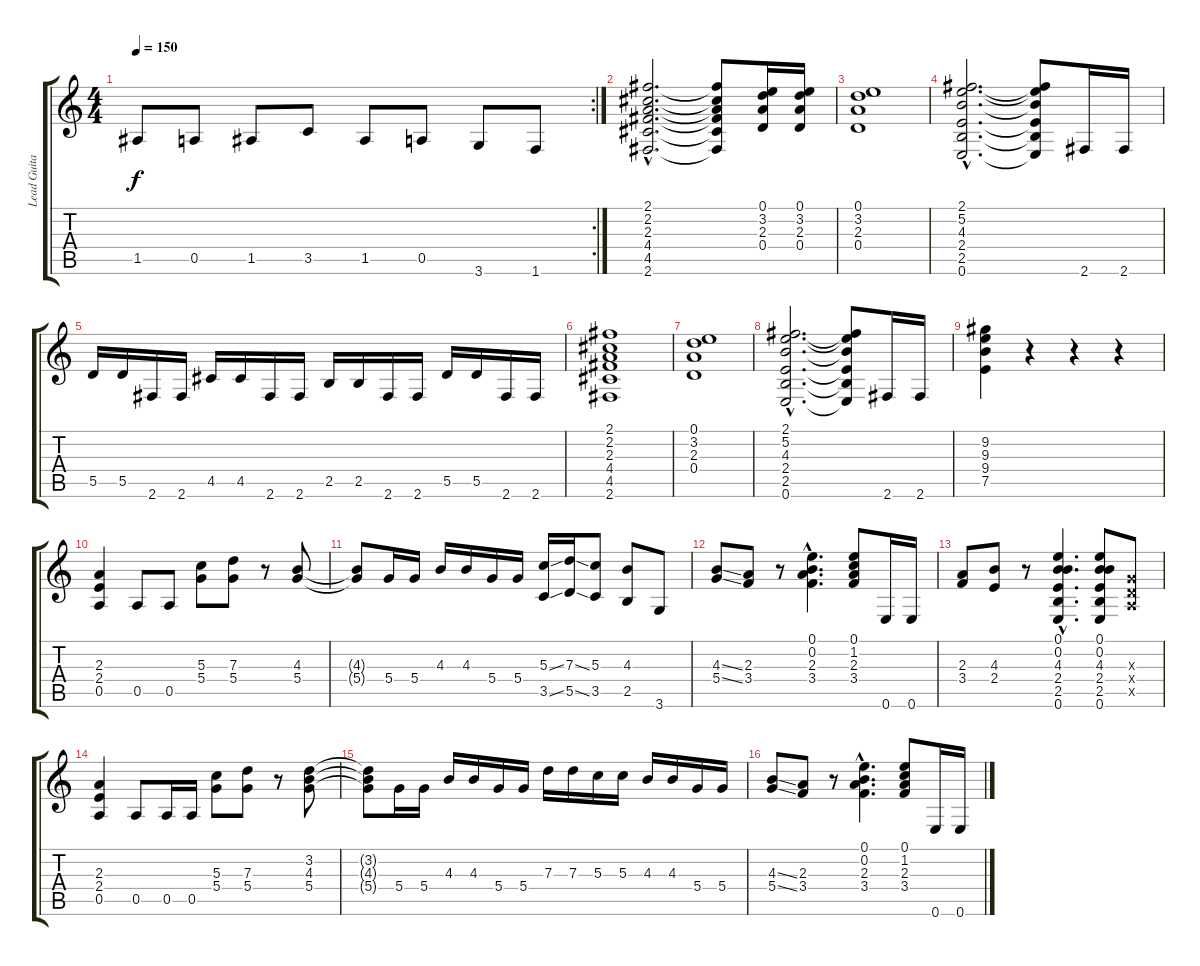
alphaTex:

\track ("Lead Guitar" "Lead Guita") {instrument overdrivenguitar}
\staff {score tabs}
\tuning (E4 B3 G3 D3 A2 E2) {hide}
\rc 2
\ts (4 4)
\tempo 150
\clef g2
\ks c
1.5.8{dy f} 0.5.8 1.5.8 3.5.8 1.5.8 0.5.8 3.6.8 1.6.8 |
(2.1{hac} 2.2{hac} 2.3{hac} 4.4{hac} 4.5{hac} 2.6{hac}).2{d} (2.1{t} 2.2{t} 2.3{t} 4.4{t} 4.5{t} 2.6{t}).8 (0.1 3.2 2.3 0.4).16 (0.1 3.2 2.3 0.4).16 |
(0.1 3.2 2.3 0.4).1 |
(2.1{hac} 5.2{hac} 4.3{hac} 2.4{hac} 2.5{hac} 0.6{hac}).2{d} (2.1{t} 5.2{t} 4.3{t} 2.4{t} 2.5{t} 0.6{t}).8 2.6.16 2.6.16 |
5.5.16 5.5.16 2.6.16 2.6.16 4.5.16 4.5.16 2.6.16 2.6.16 2.5.16 2.5.16 2.6.16 2.6.16 5.5.16 5.5.16 2.6.16 2.6.16 |
(2.1 2.2 2.3 4.4 4.5 2.6).1 |
(0.1 3.2 2.3 0.4).1 |
(2.1{hac} 5.2{hac} 4.3{hac} 2.4{hac} 2.5{hac} 0.6{hac}).2{d} (2.1{t} 5.2{t} 4.3{t} 2.4{t} 2.5{t} 0.6{t}).8 2.6.16 2.6.16 |
(9.2 9.3 9.4 7.5).4 r.4 r.4 r.4 |
(2.3 2.4 0.5).4 0.5.8 0.5.8 (5.3 5.4).8 (7.3 5.4).8 r.8 (4.3 5.4).8 |
(4.3{t} 5.4{t}).8 5.4.16 5.4.16 4.3.16 4.3.16 5.4.16 5.4.16 (5.3{ss} 3.5{ss}).16 (7.3{ss} 5.5{ss}).16 (5.3 3.5).8 (4.3 2.5).8 3.6.8 |
(4.3{ss} 5.4{ss}).8 (2.3 3.4).8 r.8 (0.1{hac} 0.2{hac} 2.3{hac} 3.4{hac}).4{d} (0.1 1.2 2.3 3.4).8 0.6.16 0.6.16 |
(2.3 3.4).8 (4.3 2.4).8 r.8 (0.1{hac} 0.2{hac} 4.3{hac} 2.4{hac} 2.5{hac} 0.6{hac}).4{d} (0.1 0.2 4.3 2.4 2.5 0.6).8 (0.3{x} 0.4{x} 0.5{x}).8 |
(2.3 2.4 0.5).4 0.5.8 0.5.16 0.5.16 (5.3 5.4).8 (7.3 5.4).8 r.8 (3.2 4.3 5.4).8 |
(3.2{t} 4.3{t} 5.4{t}).8 5.4.16 5.4.16 4.3.16 4.3.16 5.4.16 5.4.16 7.3.16 7.3.16 5.3.16 5.3.16 4.3.16 4.3.16 5.4.16 5.4.16 |
(4.3{ss} 5.4{ss}).8 (2.3 3.4).8 r.8 (0.1{hac} 0.2{hac} 2.3{hac} 3.4{hac}).4{d} (0.1 1.2 2.3 3.4).8 0.6.16 0.6.16
